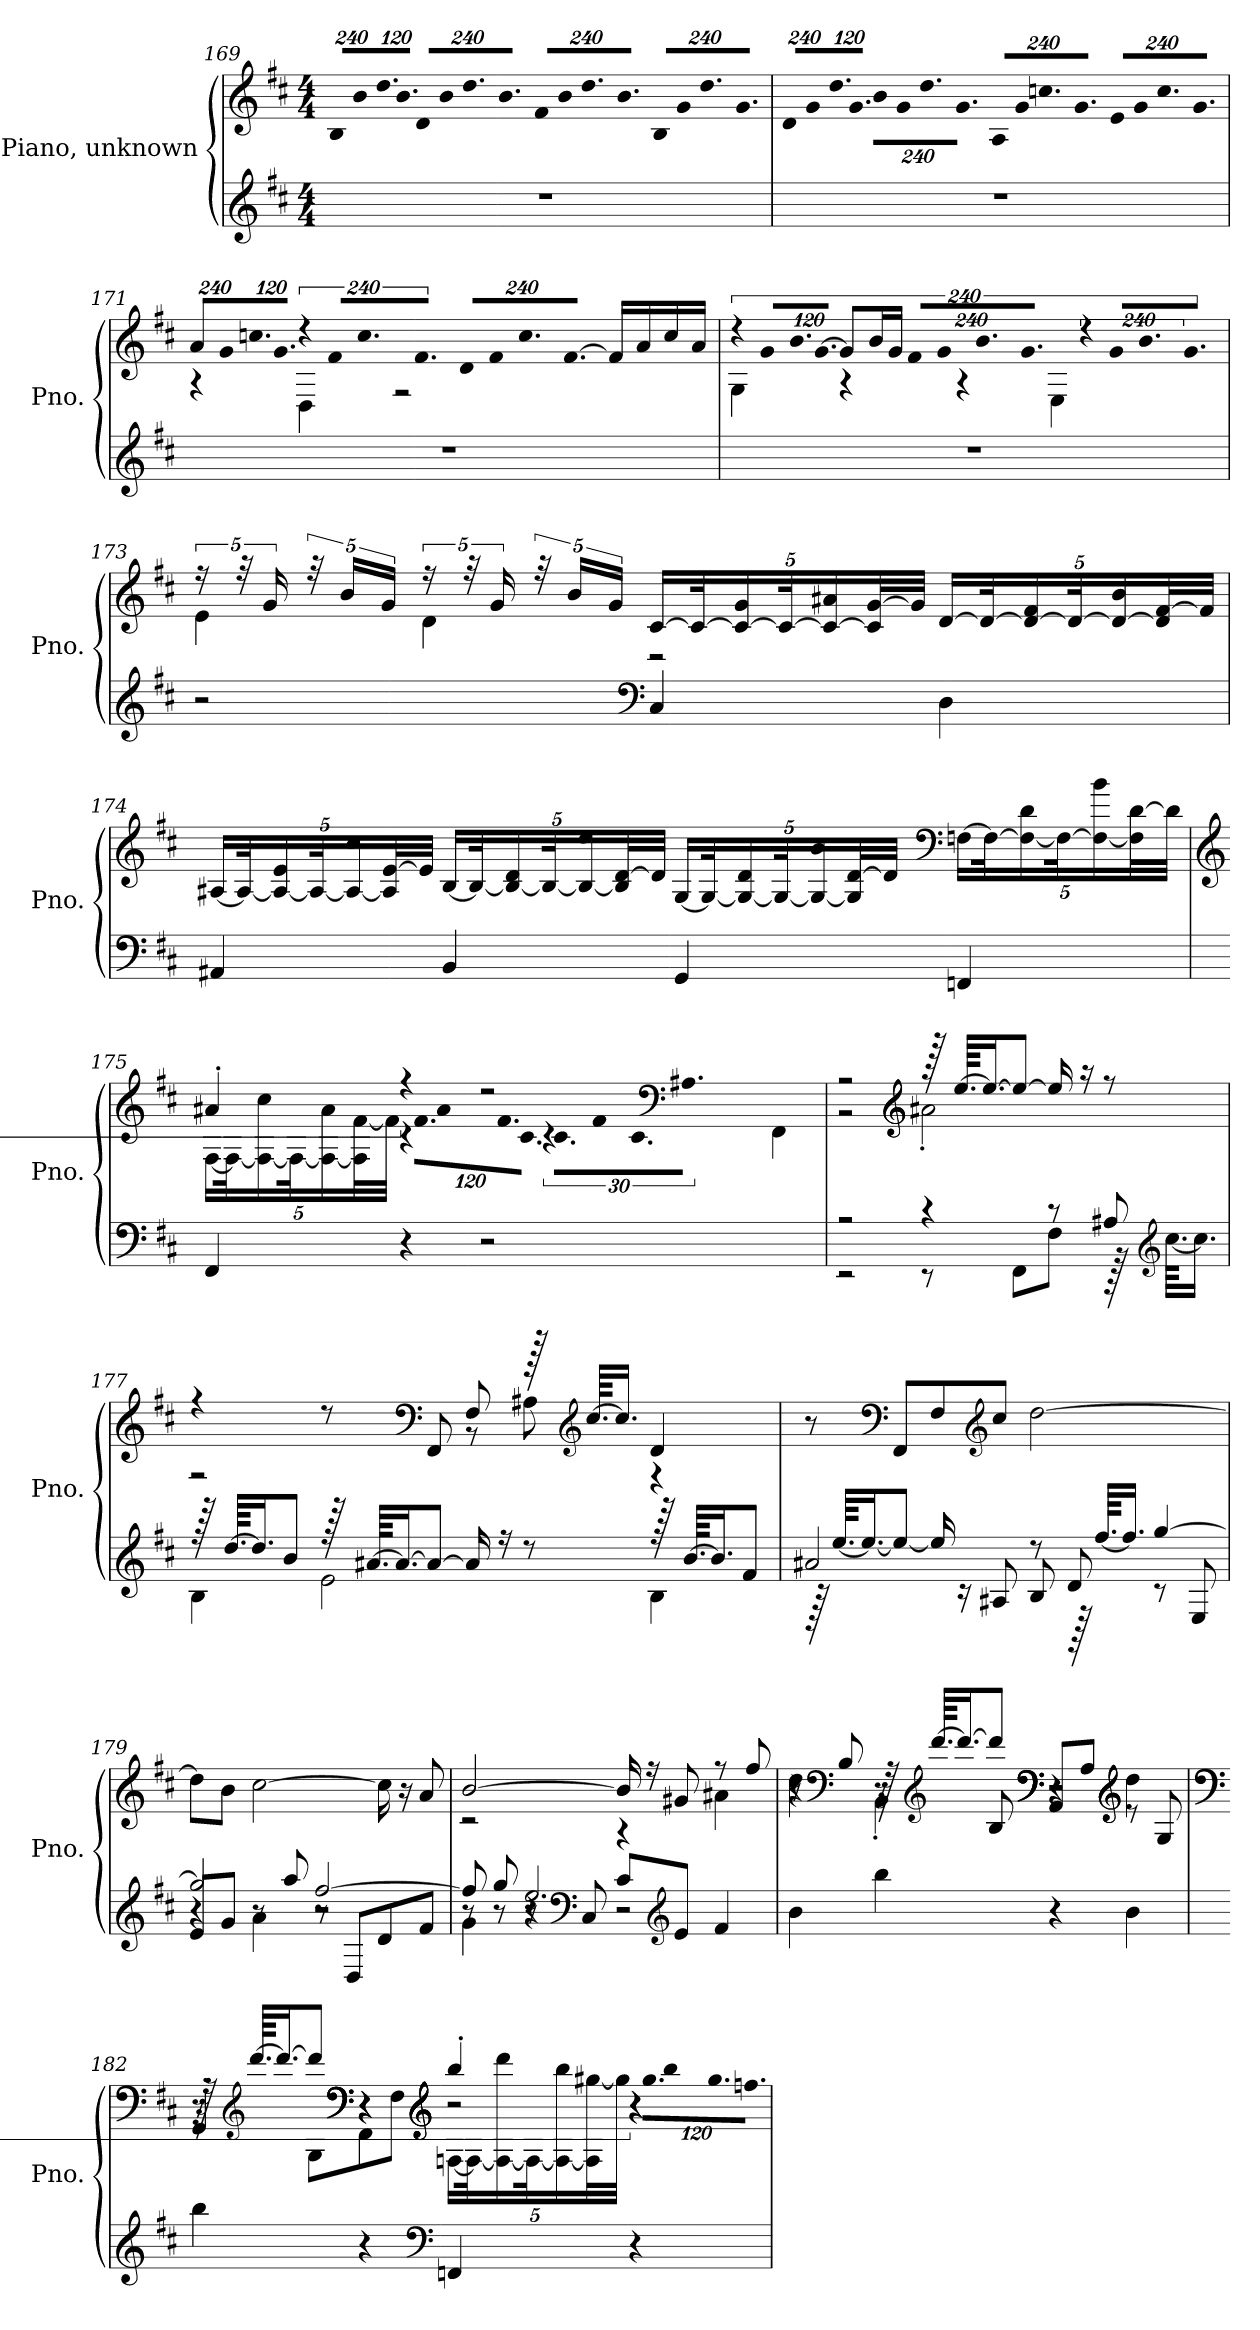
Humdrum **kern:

**kern	**kern
*part1	*part1
*staff2	*staff1
*I"Piano, unknown	*
*I'Pno.	*
!!LO:PB:g=z
*clefG2	*clefG2
*k[f#c#]	*k[f#c#]
*M4/4	*M4/4
*	*Xbrackettup
=169	=169
!	!LO:N:vis=16
1r	1920%137B/LL
!	!LO:N:vis=16
.	1920%137b/
!	!LO:N:vis=32.
.	1920%103dd/L
!	!LO:N:vis=32.
.	1920%103b/JJJ
!	!LO:N:vis=16
.	1920%137d/LL
!	!LO:N:vis=16
.	1920%137b/
!	!LO:N:vis=32.
.	1920%103dd/L
!	!LO:N:vis=32.
.	1920%103b/JJJ
!	!LO:N:vis=16
.	1920%137f#/LL
!	!LO:N:vis=16
.	1920%137b/
!	!LO:N:vis=32.
.	1920%103dd/L
!	!LO:N:vis=32.
.	1920%103b/JJJ
!	!LO:N:vis=16
.	1920%137B/LL
!	!LO:N:vis=16
.	1920%137g/
!	!LO:N:vis=32.
.	1920%103dd/L
!	!LO:N:vis=32.
.	1920%103g/JJJ
=170	=170
!	!LO:N:vis=16
1r	1920%137d/LL
!	!LO:N:vis=16
.	1920%137g/
!	!LO:N:vis=32.
.	1920%103dd/L
!	!LO:N:vis=32.
.	1920%103g/JJJ
!	!LO:N:vis=16
.	1920%137b\LL
!	!LO:N:vis=16
.	1920%137g\
!	!LO:N:vis=32.
.	1920%103dd\L
!	!LO:N:vis=32.
.	1920%103g\JJJ
!	!LO:N:vis=16
.	1920%137A/LL
!	!LO:N:vis=16
.	1920%137g/
!	!LO:N:vis=32.
.	1920%103ccn/L
!	!LO:N:vis=32.
.	1920%103g/JJJ
!	!LO:N:vis=16
.	1920%137e/LL
!	!LO:N:vis=16
.	1920%137g/
!	!LO:N:vis=32.
.	1920%103cc/L
!	!LO:N:vis=32.
.	1920%103g/JJJ
!!LO:LB:g=z
=171	=171
!	!LO:N:vis=16
*	*^
1r	1920%137a/LL	4r
!	!LO:N:vis=16	!
.	1920%137g/	.
!	!LO:N:vis=32.	!
.	1920%103ccn/L	.
!	!LO:N:vis=32.	!
.	1920%103g/JJJ	.
*	*brackettup	*
!	!LO:N:vis=16	!
.	1920%137r	4D\
!	!LO:N:vis=16	!
.	1920%137f#/LL	.
!	!LO:N:vis=32.	!
.	1920%103cc/L	.
!	!LO:N:vis=32.	!
.	1920%103f#/JJJ	.
*	*Xbrackettup	*
!	!LO:N:vis=16	!
.	1920%137d/LL	2r
!	!LO:N:vis=16	!
.	1920%137f#/	.
!	!LO:N:vis=32.	!
.	1920%103cc/L	.
!	!LO:N:vis=32.	!
.	[1920%103f#/JJJ	.
.	16f#/LL]	.
.	16a/	.
.	16cc/	.
.	16a/JJ	.
=172	=172	=172
*	*brackettup	*
!	!LO:N:vis=16	!
1r	1920%137r	4G\
!	!LO:N:vis=16	!
.	1920%137g/LL	.
!	!LO:N:vis=32.	!
.	1920%103b/L	.
!	!LO:N:vis=32.	!
.	[1920%103g/JJJ	.
.	8g/L]	4r
.	16b/L	.
.	16g/JJ	.
*	*Xbrackettup	*
!	!LO:N:vis=16	!
.	1920%137f#/LL	4r
!	!LO:N:vis=16	!
.	1920%137g/	.
!	!LO:N:vis=32.	!
.	1920%103b/L	.
!	!LO:N:vis=32.	!
.	1920%103g/JJJ	.
*	*brackettup	*
!	!LO:N:vis=16	!
.	1920%137r	4E\
!	!LO:N:vis=16	!
.	1920%137g/LL	.
!	!LO:N:vis=32.	!
.	1920%103b/L	.
!	!LO:N:vis=32.	!
.	1920%103g/JJJ	.
!!LO:LB:g=z	!!
=173	=173	=173
2r	20r	4e\
.	40r	.
.	20g/	.
.	40r	.
.	20b/LL	.
.	20g/JJ	.
.	20r	4d\
.	40r	.
.	20g/	.
.	40r	.
.	20b/LL	.
.	20g/JJ	.
*clefF4	*	*
*	*Xbrackettup	*
4C#/	[20c#/LL	2r
.	40c#/K_	.
.	20c#/_ 20g/	.
.	40c#/K_	.
.	20c#/_ 20a#X/	.
.	40c#/] [40g/L	.
.	40g/JJJ]	.
4D\	[20d/LL	.
.	40d/K_	.
.	20d/_ 20f#/	.
.	40d/K_	.
.	20d/_ 20b/	.
.	40d/] [40f#/L	.
.	40f#/JJJ]	.
*	*v	*v
!!LO:LB:g=z
=174	=174
4AA#X/	[20A#X/LL
.	40A#/K_
.	20A#/_ 20e/
.	40A#/K_
.	20A#/_ 20cc#/
.	40A#/] [40e/L
.	40e/JJJ]
4BB/	[20B/LL
.	40B/K_
.	20B/_ 20d/
.	40B/K_
.	20B/_ 20dd/
.	40B/] [40d/L
.	40d/JJJ]
4GG/	[20G/LL
.	40G/K_
.	20G/_ 20d/
.	40G/K_
.	20G/_ 20b/
.	40G/] [40d/L
.	40d/JJJ]
*	*clefF4
4FFn/	[20Fn\LL
.	40F\K_
.	20F\_ 20d\
.	40F\K_
.	20F\_ 20b\
.	40F\] [40d\L
.	40d\JJJ]
!!LO:LB:g=z
=175	=175
*	*clefG2
*	*^
4FF#/	4a#X'/	[20F#\LL
.	.	40F#\K_
.	.	20F#\_ 20cc#\
.	.	40F#\K_
.	.	20F#\_ 20a#\
.	.	40F#\] [40f#\L
.	.	40f#\JJJ]
*	*	*brackettup
!	!	!LO:N:vis=64
4r	4r	960%17r
!	!	!LO:N:vis=32.
.	.	1920%103f#\KLL
!	!	!LO:N:vis=16
.	.	1920%137a#\
!	!	!LO:N:vis=32.
.	.	1920%103f#\L
!	!	!LO:N:vis=32.
.	.	1920%103c#\JJJ
!	!	!LO:N:vis=64
2r	2r	960%17r
!	!	!LO:N:vis=32.
.	.	1920%103c#\KLL
!	!	!LO:N:vis=16
.	.	1920%137f#\
!	!	!LO:N:vis=32.
.	.	1920%103c#\L
*	*clefF4	*
!	!	!LO:N:vis=32.
.	.	1920%103A#X\JJJ
.	.	4FF#\
!!LO:LB:g=z	!!
=176	=176	=176
*^	*	*
2r	2r	2r	2r
*	*	*clefG2	*
4r	8r	128r	2a#X'\
.	.	[64.ee/KKLL	.
.	.	16.ee/J_	.
.	8FF#\L	8ee/J_	.
8r	8F#\J	16ee/]	.
.	.	16r	.
8A#X/	128r	8r	.
*clefG2	*	*	*
.	[64.cc#\KKLL	.	.
.	16.cc#\JJ]	.	.
!!LO:PB:g=z	!!
=177	=177	=177	=177
128r	4B\	4r	2r
[64.dd/KKLL	.	.	.
16.dd/J]	.	.	.
8b/J	.	.	.
128r	2e\	8r	.
[64.a#X/KKLL	.	.	.
16.a#/J_	.	.	.
*	*	*clefF4	*
8a#/J_	.	8FF#/	.
16a#/]	.	8F#/	8r
16r	.	.	.
8r	.	128r	8A#X\
*	*	*clefG2	*
.	.	[64.cc#/KKLL	.
.	.	16.cc#/JJ]	.
128r	4B\	4d/	4r
[64.b/KKLL	.	.	.
16.b/J]	.	.	.
8f#/J	.	.	.
*	*	*v	*v
!!LO:LB:g=z
=178	=178	=178
2a#X/	128r	8r
.	[64.ee/KKLL	.
.	16.ee/J_	.
*	*	*clefF4
.	8ee/J_	8FF#/L
.	16ee/]	8F#/
.	16r	.
*	*	*clefG2
.	8A#X/	8cc#/J
8r	8B/	[2dd\
8d/	128r	.
.	[64.ff#/KKLL	.
.	16.ff#/JJ]	.
[4gg/	8r	.
.	8E/	.
=179	=179	=179
*	*^	*
2gg/]	4r	8e/L	8dd\L]
.	.	8g/J	8b\J
.	4a\	8r	[2cc#\
.	.	8aa/	.
[2ff#/	2r	8r	.
.	.	8D/L	.
.	.	8d/	16cc#\]
.	.	.	16r
.	.	8f#/J	8a/
!!LO:LB:g=z
=180	=180	=180	=180
*	*	*	*^
8ff#/]	4g\	8r	[2b/	2r
8r	.	8gg/	.	.
2.ee/	4r	8r	.	.
*clefF4	*	*	*	*
.	.	8C#/	.	.
.	2r	8c#/L	16b/]	4r
.	.	.	16r	.
*clefG2	*	*	*	*
.	.	8e/J	8g#X/	.
.	.	4f#/	8r	4a#X\
.	.	.	8ff#/	.
*v	*v	*v	*	*
=181	=181	=181
*	*	*^
4b\	4r	4dd\	8r
*	*clefF4	*	*
.	.	.	8B/
4bb\	128r	4BB'\	8r
*	*clefG2	*	*
.	[64.ddd/KKLL	.	.
.	16.ddd/J_	.	.
.	8ddd/J]	.	8B/
*	*clefF4	*	*
4r	2r	4r	8AA/L
.	.	.	8A/J
*	*clefG2	*	*
4b\	.	4dd\	8r
.	.	.	8G/
!!LO:LB:g=z	!!	!!
=182	=182	=182	=182
*	*clefF4	*	*
4bb\	128r	8r	4GG'/
*	*clefG2	*	*
.	[64.ddd/KKLL	.	.
.	16.ddd/J_	.	.
.	8ddd/J]	8G\L	.
*	*clefF4	*	*
4r	4r	8FF#\	4r
.	.	8F#\J	.
*clefF4	*clefG2	*	*
*	*	*Xbrackettup	*
4FFn/	2r	[20Fn\LL	4bb'/
.	.	40F\K_	.
.	.	20F\_ 20ddd\	.
.	.	40F\K_	.
.	.	20F\_ 20bb\	.
.	.	40F\] [40gg#X\L	.
.	.	40gg#\JJJ]	.
*	*	*brackettup	*
!	!	!LO:N:vis=64	!
4r	.	960%17r	4r
!	!	!LO:N:vis=32.	!
.	.	1920%103gg#\KLL	.
!	!	!LO:N:vis=16	!
.	.	1920%137bb\	.
!	!	!LO:N:vis=32.	!
.	.	1920%103gg#\L	.
!	!	!LO:N:vis=32.	!
.	.	1920%103ffn\JJJ	.
*	*v	*v	*v
=	=
*-	*-
